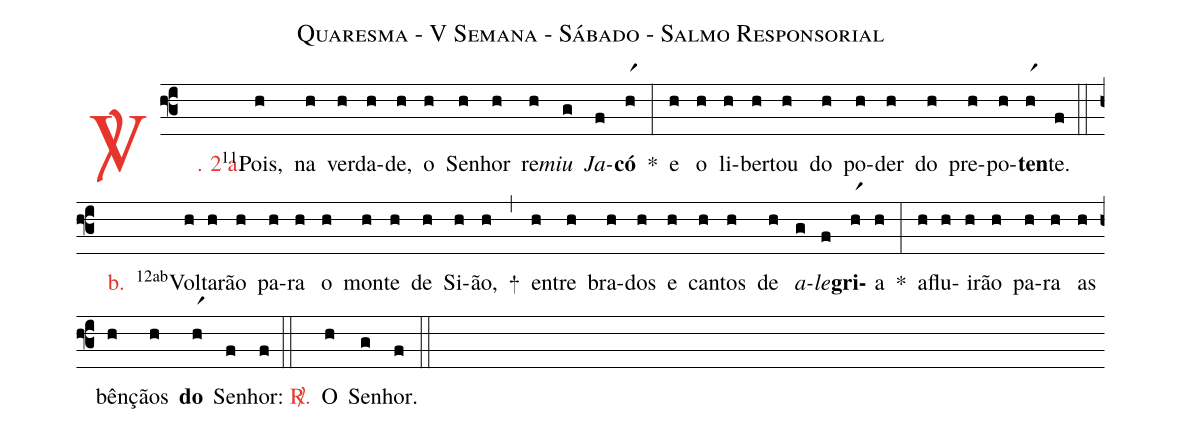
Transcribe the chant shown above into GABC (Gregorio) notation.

name: Quaresma - V Semana - Sábado - Salmo Responsorial;
%%
(f3)

<c><sp>V/</sp>. 2 a.</c>() <v>\VSup{11}</v>Pois,(h) na(h) ver(h)da(h)de,(h) o(h) Se(h)nhor(h) re(h)<i>miu</i>(g) <i>Ja</i>(f)<b>có</b>(hr1) *(:)
e(h) o(h) li(h)ber(h)tou(h) do(h) po(h)der(h) do(h) pre(h)po(h)<b>ten</b>(hr1)te.(f)

(::)

<nlba><c>b.</c>() <v>\VSup{12ab}</v>Vol</nlba>(h)ta(h)rão(h) pa(h)ra(h) o(h) mon(h)te(h) de(h) Si(h)ão,(h) +(,)
en(h)tre(h) bra(h)dos(h) e(h) can(h)tos(h) de(h) <i>a</i>(g)<i>le</i>(f)<b>gri</b>(hr1)a(h) *(:)
a(h)flu(h)i(h)rão(h) pa(h)ra(h) as(h) bên(h)çãos(h) <b>do</b>(hr1) Se(f)nhor:(f) (::)

<nlba><c><sp>R/</sp>.</c>() O</nlba>(h) Se(g)nhor.(f)

(::)
